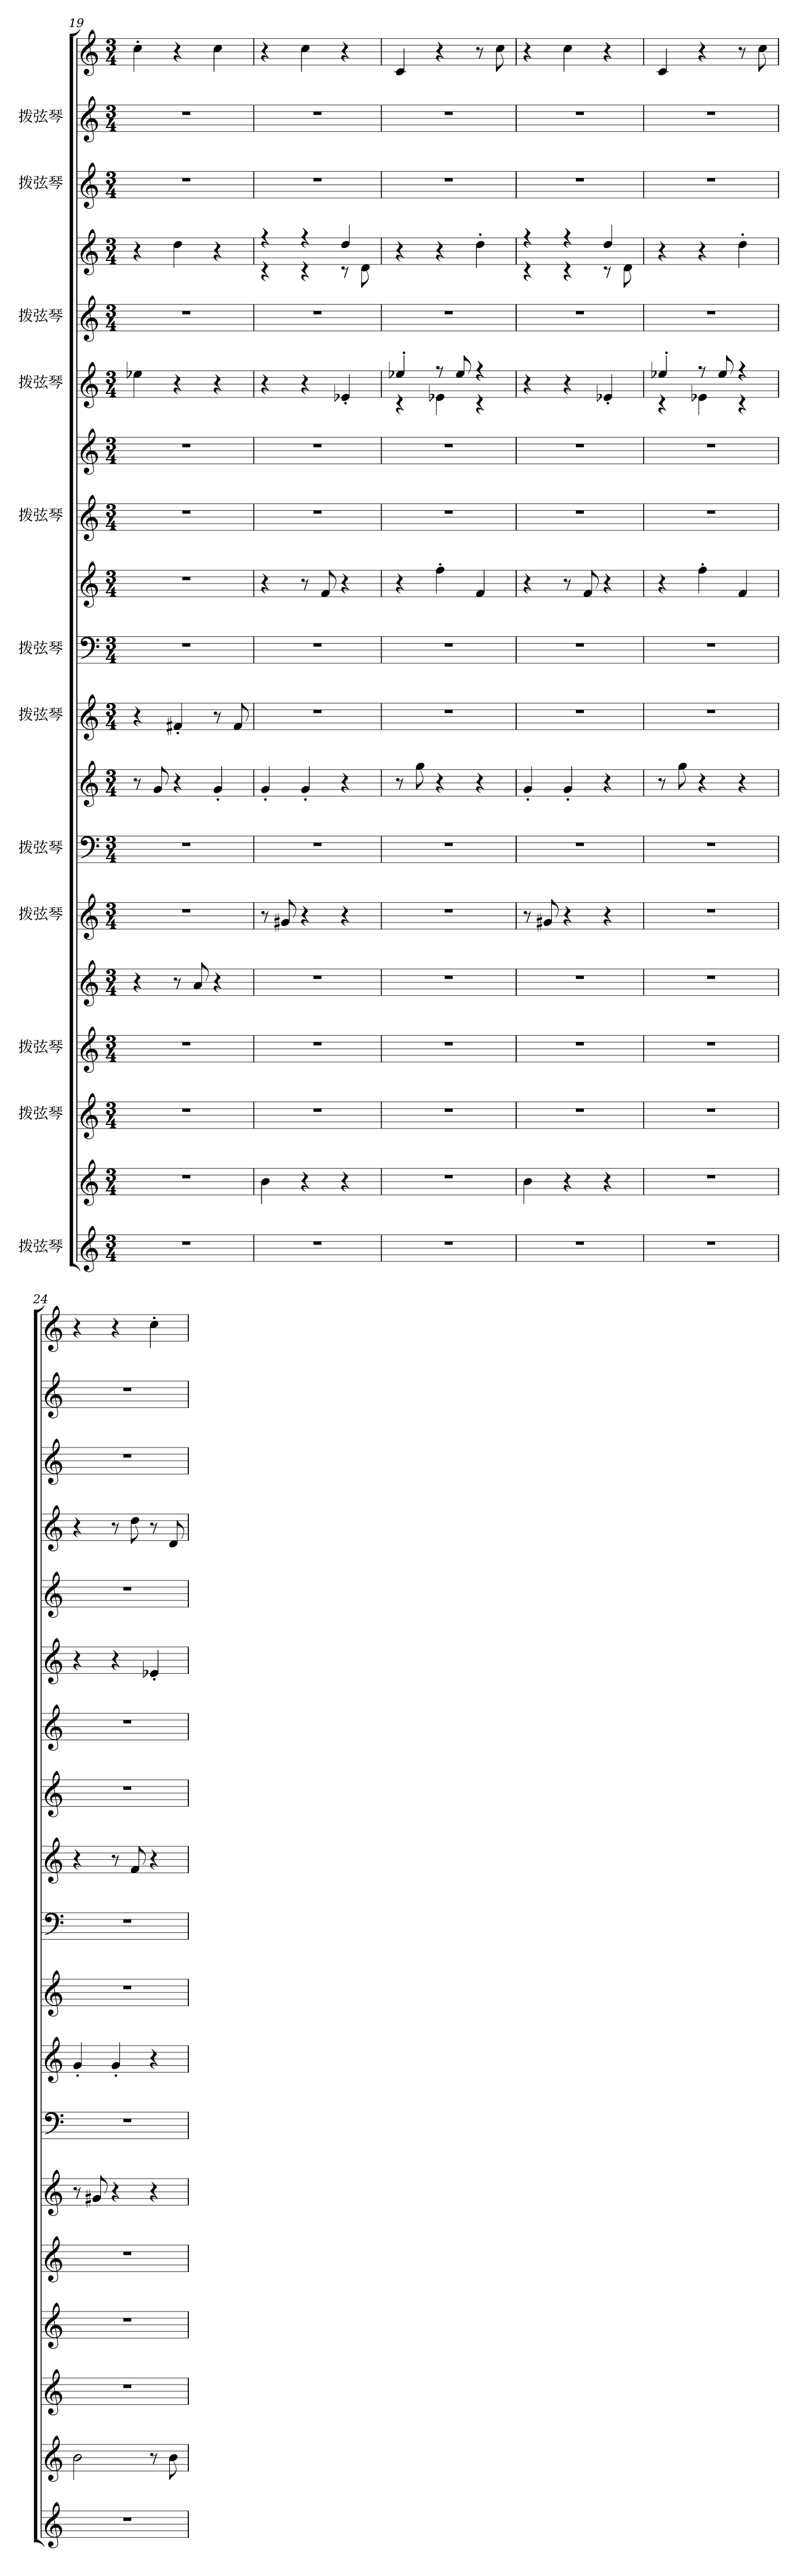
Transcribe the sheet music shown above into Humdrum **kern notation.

**kern	**kern	**kern	**kern	**kern	**kern	**kern	**kern	**kern	**kern	**kern	**kern	**kern	**kern	**kern	**kern	**kern	**kern	**kern
*part12	*part12	*part11	*part10	*part10	*part9	*part8	*part8	*part7	*part6	*part6	*part5	*part5	*part4	*part3	*part3	*part2	*part1	*part1
*staff19	*staff18	*staff17	*staff16	*staff15	*staff14	*staff13	*staff12	*staff11	*staff10	*staff9	*staff8	*staff7	*staff6	*staff5	*staff4	*staff3	*staff2	*staff1
*I"拨弦琴	*	*I"拨弦琴	*I"拨弦琴	*	*I"拨弦琴	*I"拨弦琴	*	*I"拨弦琴	*I"拨弦琴	*	*I"拨弦琴	*	*I"拨弦琴	*I"拨弦琴	*	*I"拨弦琴	*I"拨弦琴	*
*clefG2	*clefG2	*clefG2	*clefG2	*clefG2	*clefG2	*clefF4	*clefG2	*clefG2	*clefF4	*clefG2	*clefG2	*clefG2	*clefG2	*clefG2	*clefG2	*clefG2	*clefG2	*clefG2
*k[]	*k[]	*k[]	*k[]	*k[]	*k[]	*k[]	*k[]	*k[]	*k[]	*k[]	*k[]	*k[]	*k[]	*k[]	*k[]	*k[]	*k[]	*k[]
*M3/4	*M3/4	*M3/4	*M3/4	*M3/4	*M3/4	*M3/4	*M3/4	*M3/4	*M3/4	*M3/4	*M3/4	*M3/4	*M3/4	*M3/4	*M3/4	*M3/4	*M3/4	*M3/4
=19	=19	=19	=19	=19	=19	=19	=19	=19	=19	=19	=19	=19	=19	=19	=19	=19	=19	=19
2.r	2.r	2.r	2.r	4r	2.r	2.r	8r	4r	2.r	2.r	2.r	2.r	4ee-X\	2.r	4r	2.r	2.r	4cc'\
.	.	.	.	.	.	.	8g/	.	.	.	.	.	.	.	.	.	.	.
.	.	.	.	8r	.	.	4r	4f#X'/	.	.	.	.	4r	.	4dd\	.	.	4r
.	.	.	.	8a/	.	.	.	.	.	.	.	.	.	.	.	.	.	.
.	.	.	.	4r	.	.	4g'/	8r	.	.	.	.	4r	.	4r	.	.	4cc\
.	.	.	.	.	.	.	.	8f#/	.	.	.	.	.	.	.	.	.	.
=20	=20	=20	=20	=20	=20	=20	=20	=20	=20	=20	=20	=20	=20	=20	=20	=20	=20	=20
*	*	*	*	*	*	*	*	*	*	*	*	*	*	*	*^	*	*	*
2.r	4b\	2.r	2.r	2.r	8r	2.r	4g'/	2.r	2.r	4r	2.r	2.r	4r	2.r	4r	4r	2.r	2.r	4r
.	.	.	.	.	8g#X/	.	.	.	.	.	.	.	.	.	.	.	.	.	.
.	4r	.	.	.	4r	.	4g'/	.	.	8r	.	.	4r	.	4r	4r	.	.	4cc\
.	.	.	.	.	.	.	.	.	.	8f/	.	.	.	.	.	.	.	.	.
.	4r	.	.	.	4r	.	4r	.	.	4r	.	.	4e-X'/	.	4dd/	8r	.	.	4r
.	.	.	.	.	.	.	.	.	.	.	.	.	.	.	.	8d\	.	.	.
*	*	*	*	*	*	*	*	*	*	*	*	*	*	*	*v	*v	*	*	*
=21	=21	=21	=21	=21	=21	=21	=21	=21	=21	=21	=21	=21	=21	=21	=21	=21	=21	=21
*	*	*	*	*	*	*	*	*	*	*	*	*	*^	*	*	*	*	*
2.r	2.r	2.r	2.r	2.r	2.r	2.r	8r	2.r	2.r	4r	2.r	2.r	4ee-X'/	4r	2.r	4r	2.r	2.r	4c/
.	.	.	.	.	.	.	8gg\	.	.	.	.	.	.	.	.	.	.	.	.
.	.	.	.	.	.	.	4r	.	.	4ff'\	.	.	8r	4e-X\	.	4r	.	.	4r
.	.	.	.	.	.	.	.	.	.	.	.	.	8ee-/	.	.	.	.	.	.
.	.	.	.	.	.	.	4r	.	.	4f/	.	.	4r	4r	.	4dd'\	.	.	8r
.	.	.	.	.	.	.	.	.	.	.	.	.	.	.	.	.	.	.	8cc\
*	*	*	*	*	*	*	*	*	*	*	*	*	*v	*v	*	*	*	*	*
!!LO:PB:g=z
=22	=22	=22	=22	=22	=22	=22	=22	=22	=22	=22	=22	=22	=22	=22	=22	=22	=22	=22
*	*	*	*	*	*	*	*	*	*	*	*	*	*	*	*^	*	*	*
2.r	4b\	2.r	2.r	2.r	8r	2.r	4g'/	2.r	2.r	4r	2.r	2.r	4r	2.r	4r	4r	2.r	2.r	4r
.	.	.	.	.	8g#X/	.	.	.	.	.	.	.	.	.	.	.	.	.	.
.	4r	.	.	.	4r	.	4g'/	.	.	8r	.	.	4r	.	4r	4r	.	.	4cc\
.	.	.	.	.	.	.	.	.	.	8f/	.	.	.	.	.	.	.	.	.
.	4r	.	.	.	4r	.	4r	.	.	4r	.	.	4e-X'/	.	4dd/	8r	.	.	4r
.	.	.	.	.	.	.	.	.	.	.	.	.	.	.	.	8d\	.	.	.
*	*	*	*	*	*	*	*	*	*	*	*	*	*	*	*v	*v	*	*	*
=23	=23	=23	=23	=23	=23	=23	=23	=23	=23	=23	=23	=23	=23	=23	=23	=23	=23	=23
*	*	*	*	*	*	*	*	*	*	*	*	*	*^	*	*	*	*	*
2.r	2.r	2.r	2.r	2.r	2.r	2.r	8r	2.r	2.r	4r	2.r	2.r	4ee-X'/	4r	2.r	4r	2.r	2.r	4c/
.	.	.	.	.	.	.	8gg\	.	.	.	.	.	.	.	.	.	.	.	.
.	.	.	.	.	.	.	4r	.	.	4ff'\	.	.	8r	4e-X\	.	4r	.	.	4r
.	.	.	.	.	.	.	.	.	.	.	.	.	8ee-/	.	.	.	.	.	.
.	.	.	.	.	.	.	4r	.	.	4f/	.	.	4r	4r	.	4dd'\	.	.	8r
.	.	.	.	.	.	.	.	.	.	.	.	.	.	.	.	.	.	.	8cc\
*	*	*	*	*	*	*	*	*	*	*	*	*	*v	*v	*	*	*	*	*
=24	=24	=24	=24	=24	=24	=24	=24	=24	=24	=24	=24	=24	=24	=24	=24	=24	=24	=24
2.r	2b\	2.r	2.r	2.r	8r	2.r	4g'/	2.r	2.r	4r	2.r	2.r	4r	2.r	4r	2.r	2.r	4r
.	.	.	.	.	8g#X/	.	.	.	.	.	.	.	.	.	.	.	.	.
.	.	.	.	.	4r	.	4g'/	.	.	8r	.	.	4r	.	8r	.	.	4r
.	.	.	.	.	.	.	.	.	.	8f/	.	.	.	.	8dd\	.	.	.
.	8r	.	.	.	4r	.	4r	.	.	4r	.	.	4e-X'/	.	8r	.	.	4cc'\
.	8b\	.	.	.	.	.	.	.	.	.	.	.	.	.	8d/	.	.	.
=	=	=	=	=	=	=	=	=	=	=	=	=	=	=	=	=	=	=
*-	*-	*-	*-	*-	*-	*-	*-	*-	*-	*-	*-	*-	*-	*-	*-	*-	*-	*-
